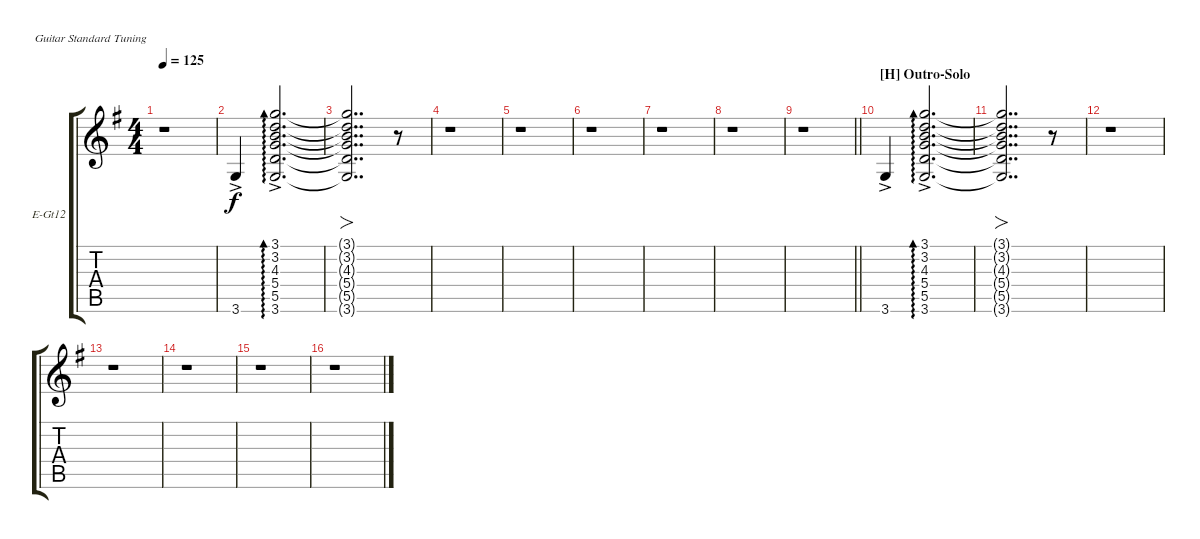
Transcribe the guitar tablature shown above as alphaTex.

\defaultSystemsLayout 4
\bracketExtendMode groupsimilarinstruments
\firstSystemTrackNameOrientation horizontal
\otherSystemsTrackNameOrientation horizontal
\track ("12 St. BIG Chorus" "E-Gt12") {instrument distortionguitar}
\staff {score tabs}
\tuning (E4 B3 G3 D3 A2 E2)
\ts (4 4)
\tempo 125
\clef g2
\ks g
r.1{dy f} |
3.6{ac}.4 (3.6{ac} 5.5 5.4 4.3 3.2 3.1).2{d ad 0} |
(3.1{t} 3.2{t} 4.3{t} 5.4{t} 5.5{t} 3.6{t}).2{fo dd} r.8 |
r.1 |
r.1 |
r.1 |
r.1 |
r.1 |
\barLineRight lightlight
r.1 |
\section ("H" "Outro-Solo")
3.6{ac}.4 (3.6{ac} 5.5 5.4 4.3 3.2 3.1).2{d ad 0} |
(3.1{t} 3.2{t} 4.3{t} 5.4{t} 5.5{t} 3.6{t}).2{fo dd} r.8 |
r.1 |
r.1 |
r.1 |
r.1 |
r.1
